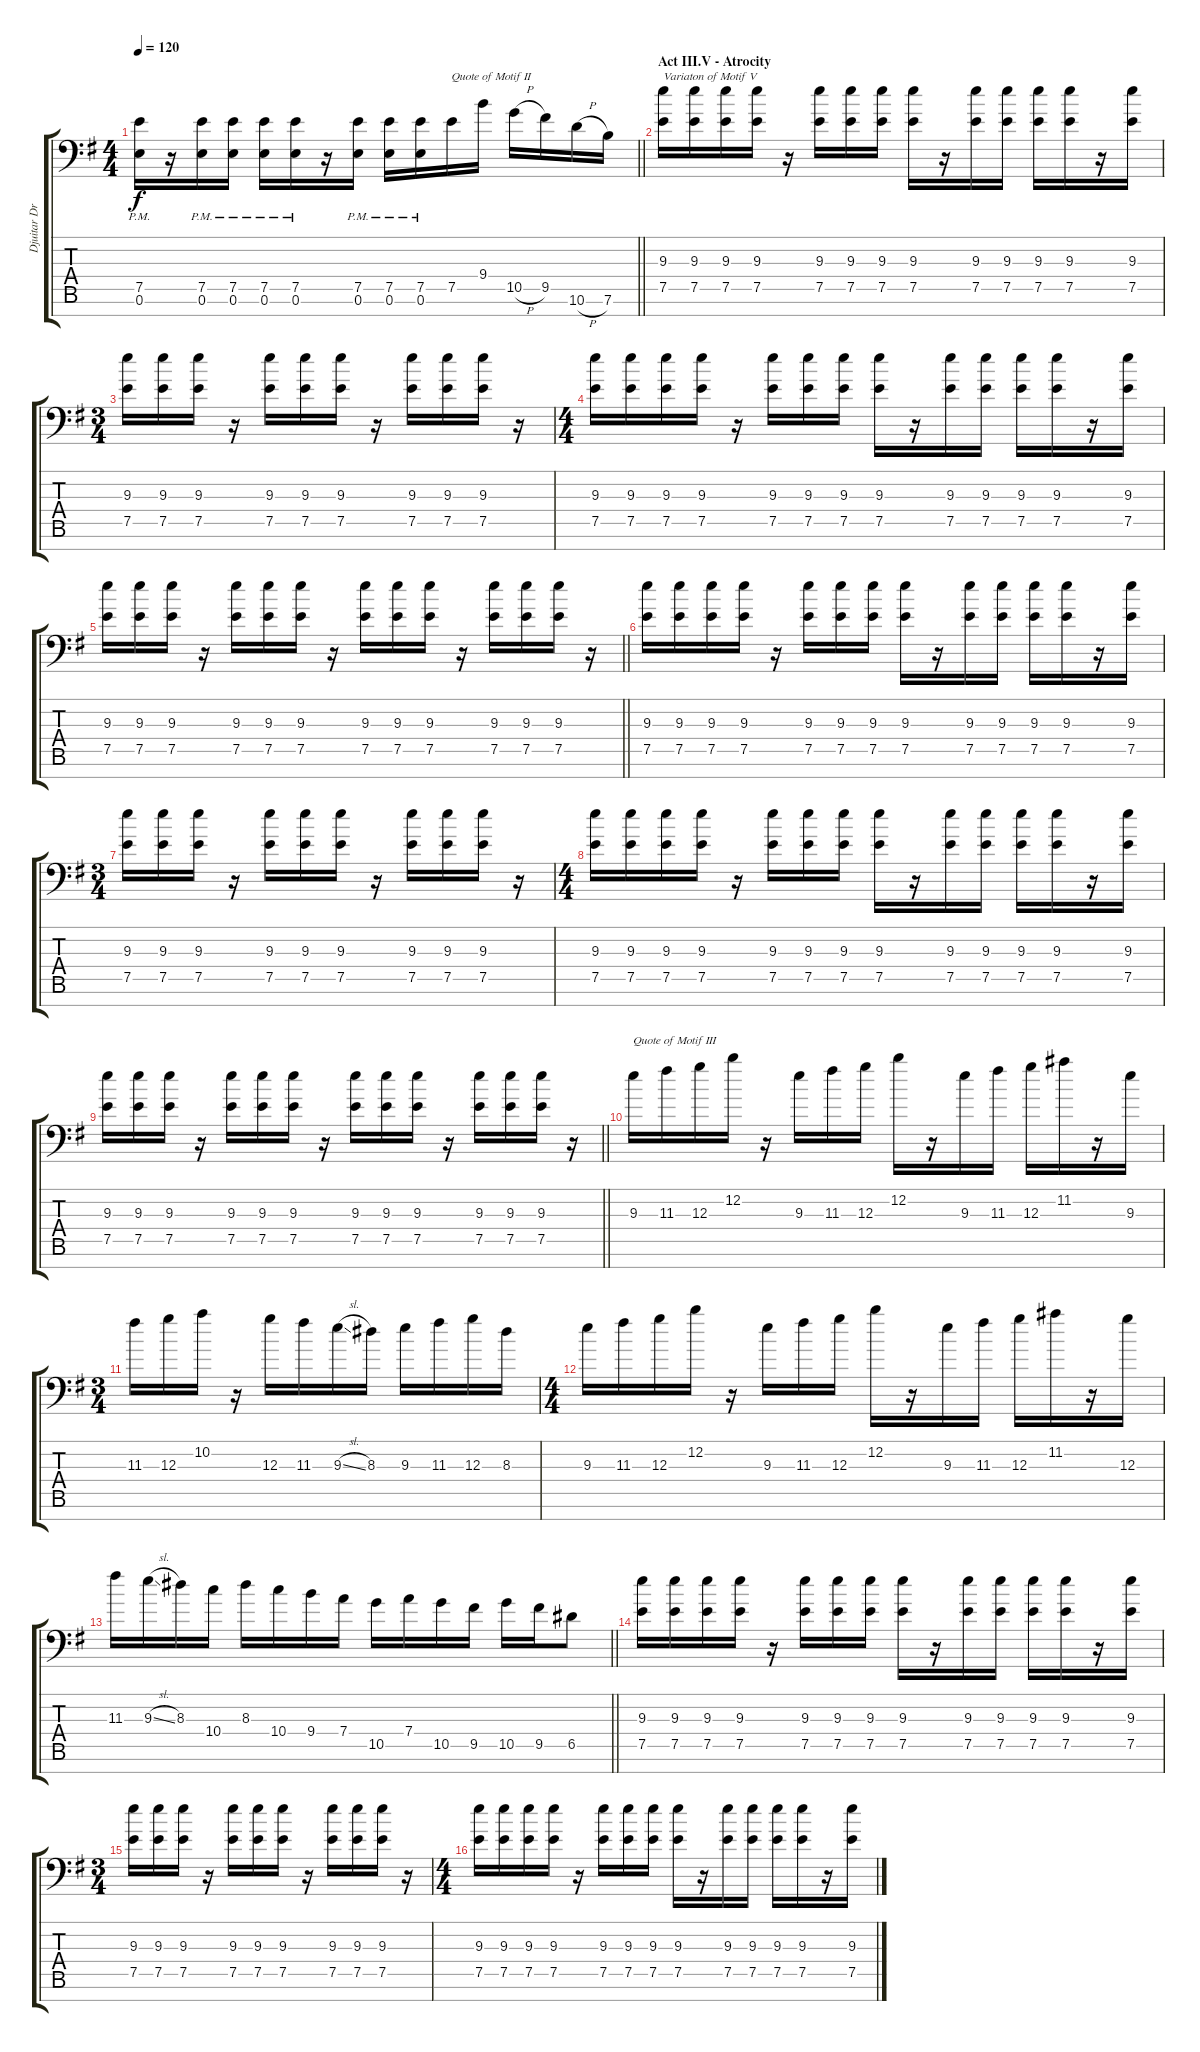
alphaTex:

\track ("Djuitar Dropped A" "Djuitar Dr") {instrument distortionguitar}
\staff {score tabs}
\tuning (E4 B3 G3 D3 A2 E2 A1) {hide}
\ts (4 4)
\tempo 120
\clef f4
\barLineRight lightlight
\ks eminor
(7.5{pm} 0.6{pm}).16{dy f} r.16 (7.5{pm} 0.6{pm}).16 (7.5{pm} 0.6{pm}).16 (7.5{pm} 0.6{pm}).16 (7.5{pm} 0.6{pm}).16 r.16 (7.5{pm} 0.6{pm}).16 (7.5{pm} 0.6{pm}).16 (7.5{pm} 0.6{pm}).16 7.5.16{txt "Quote of Motif II"} 9.4.16 10.5{h}.16 9.5.16 10.6{h}.16 7.6.16 |
\section ("" "Act III.V - Atrocity")
(9.3 7.5).16{txt "Variaton of Motif V"} (9.3 7.5).16 (9.3 7.5).16 (9.3 7.5).16 r.16 (9.3 7.5).16 (9.3 7.5).16 (9.3 7.5).16 (9.3 7.5).16 r.16 (9.3 7.5).16 (9.3 7.5).16 (9.3 7.5).16 (9.3 7.5).16 r.16 (9.3 7.5).16 |
\ts (3 4)
(9.3 7.5).16 (9.3 7.5).16 (9.3 7.5).16 r.16 (9.3 7.5).16 (9.3 7.5).16 (9.3 7.5).16 r.16 (9.3 7.5).16 (9.3 7.5).16 (9.3 7.5).16 r.16 |
\ts (4 4)
(9.3 7.5).16 (9.3 7.5).16 (9.3 7.5).16 (9.3 7.5).16 r.16 (9.3 7.5).16 (9.3 7.5).16 (9.3 7.5).16 (9.3 7.5).16 r.16 (9.3 7.5).16 (9.3 7.5).16 (9.3 7.5).16 (9.3 7.5).16 r.16 (9.3 7.5).16 |
\barLineRight lightlight
(9.3 7.5).16 (9.3 7.5).16 (9.3 7.5).16 r.16 (9.3 7.5).16 (9.3 7.5).16 (9.3 7.5).16 r.16 (9.3 7.5).16 (9.3 7.5).16 (9.3 7.5).16 r.16 (9.3 7.5).16 (9.3 7.5).16 (9.3 7.5).16 r.16 |
(9.3 7.5).16 (9.3 7.5).16 (9.3 7.5).16 (9.3 7.5).16 r.16 (9.3 7.5).16 (9.3 7.5).16 (9.3 7.5).16 (9.3 7.5).16 r.16 (9.3 7.5).16 (9.3 7.5).16 (9.3 7.5).16 (9.3 7.5).16 r.16 (9.3 7.5).16 |
\ts (3 4)
(9.3 7.5).16 (9.3 7.5).16 (9.3 7.5).16 r.16 (9.3 7.5).16 (9.3 7.5).16 (9.3 7.5).16 r.16 (9.3 7.5).16 (9.3 7.5).16 (9.3 7.5).16 r.16 |
\ts (4 4)
(9.3 7.5).16 (9.3 7.5).16 (9.3 7.5).16 (9.3 7.5).16 r.16 (9.3 7.5).16 (9.3 7.5).16 (9.3 7.5).16 (9.3 7.5).16 r.16 (9.3 7.5).16 (9.3 7.5).16 (9.3 7.5).16 (9.3 7.5).16 r.16 (9.3 7.5).16 |
\barLineRight lightlight
(9.3 7.5).16 (9.3 7.5).16 (9.3 7.5).16 r.16 (9.3 7.5).16 (9.3 7.5).16 (9.3 7.5).16 r.16 (9.3 7.5).16 (9.3 7.5).16 (9.3 7.5).16 r.16 (9.3 7.5).16 (9.3 7.5).16 (9.3 7.5).16 r.16 |
9.3.16{txt "Quote of Motif III"} 11.3.16 12.3.16 12.2.16 r.16 9.3.16 11.3.16 12.3.16 12.2.16 r.16 9.3.16 11.3.16 12.3.16 11.2.16 r.16 9.3.16 |
\ts (3 4)
11.3.16 12.3.16 10.2.16 r.16 12.3.16 11.3.16 9.3{sl}.16 8.3.16 9.3.16 11.3.16 12.3.16 8.3.16 |
\ts (4 4)
9.3.16 11.3.16 12.3.16 12.2.16 r.16 9.3.16 11.3.16 12.3.16 12.2.16 r.16 9.3.16 11.3.16 12.3.16 11.2.16 r.16 12.3.16 |
\barLineRight lightlight
11.3.16 9.3{sl}.16 8.3.16 10.4.16 8.3.16 10.4.16 9.4.16 7.4.16 10.5.16 7.4.16 10.5.16 9.5.16 10.5.16 9.5.16 6.5.8 |
\section ("" "")
(9.3 7.5).16 (9.3 7.5).16 (9.3 7.5).16 (9.3 7.5).16 r.16 (9.3 7.5).16 (9.3 7.5).16 (9.3 7.5).16 (9.3 7.5).16 r.16 (9.3 7.5).16 (9.3 7.5).16 (9.3 7.5).16 (9.3 7.5).16 r.16 (9.3 7.5).16 |
\ts (3 4)
(9.3 7.5).16 (9.3 7.5).16 (9.3 7.5).16 r.16 (9.3 7.5).16 (9.3 7.5).16 (9.3 7.5).16 r.16 (9.3 7.5).16 (9.3 7.5).16 (9.3 7.5).16 r.16 |
\ts (4 4)
(9.3 7.5).16 (9.3 7.5).16 (9.3 7.5).16 (9.3 7.5).16 r.16 (9.3 7.5).16 (9.3 7.5).16 (9.3 7.5).16 (9.3 7.5).16 r.16 (9.3 7.5).16 (9.3 7.5).16 (9.3 7.5).16 (9.3 7.5).16 r.16 (9.3 7.5).16
